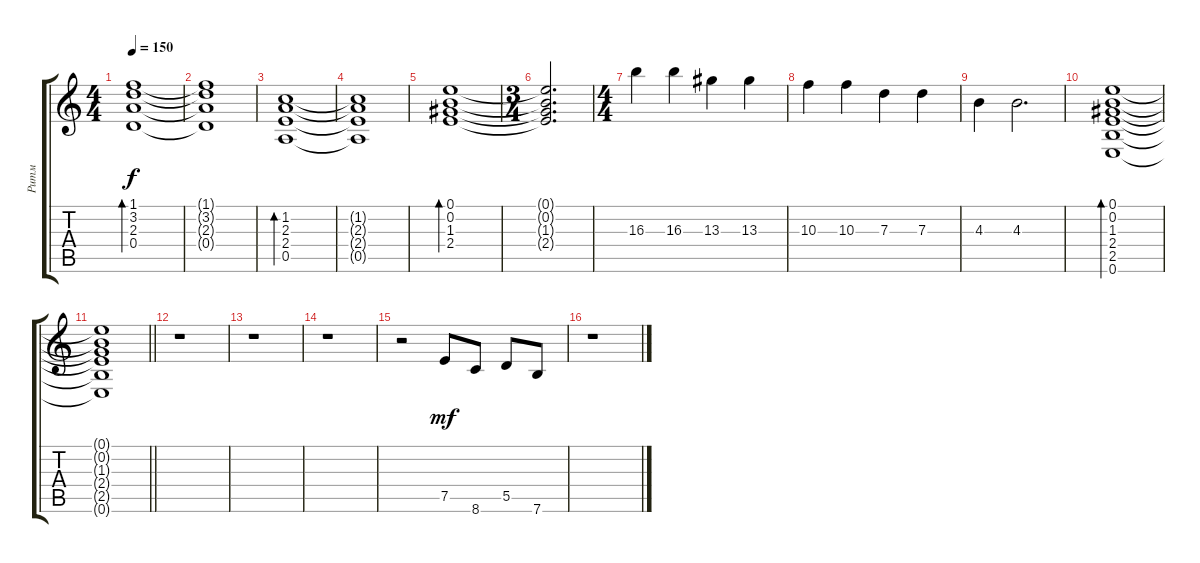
\track ("Ритм" "Ритм") {instrument electricguitarclean}
\staff {score tabs}
\tuning (E4 B3 G3 D3 A2 E2) {hide}
\ts (4 4)
\tempo 150
\clef g2
\ks c
(1.1 3.2 2.3 0.4).1{bd 240 dy f} |
(1.1{t} 3.2{t} 2.3{t} 0.4{t}).1 |
(1.2 2.3 2.4 0.5).1{bd 240} |
(1.2{t} 2.3{t} 2.4{t} 0.5{t}).1 |
(0.1 0.2 1.3 2.4).1{bd 240} |
\ts (3 4)
(0.1{t} 0.2{t} 1.3{t} 2.4{t}).2{d} |
\ts (4 4)
16.3.4 16.3.4 13.3.4 13.3.4 |
10.3.4 10.3.4 7.3.4 7.3.4 |
4.3.4 4.3.2{d} |
(0.1 0.2 1.3 2.4 2.5 0.6).1{bd 480} |
\barLineRight lightlight
(0.1{t} 0.2{t} 1.3{t} 2.4{t} 2.5{t} 0.6{t}).1 |
r.1 |
r.1 |
r.1 |
r.2{instrument distortionguitar} 7.5.8{dy mf} 8.6.8 5.5.8 7.6.8 |
r.1
